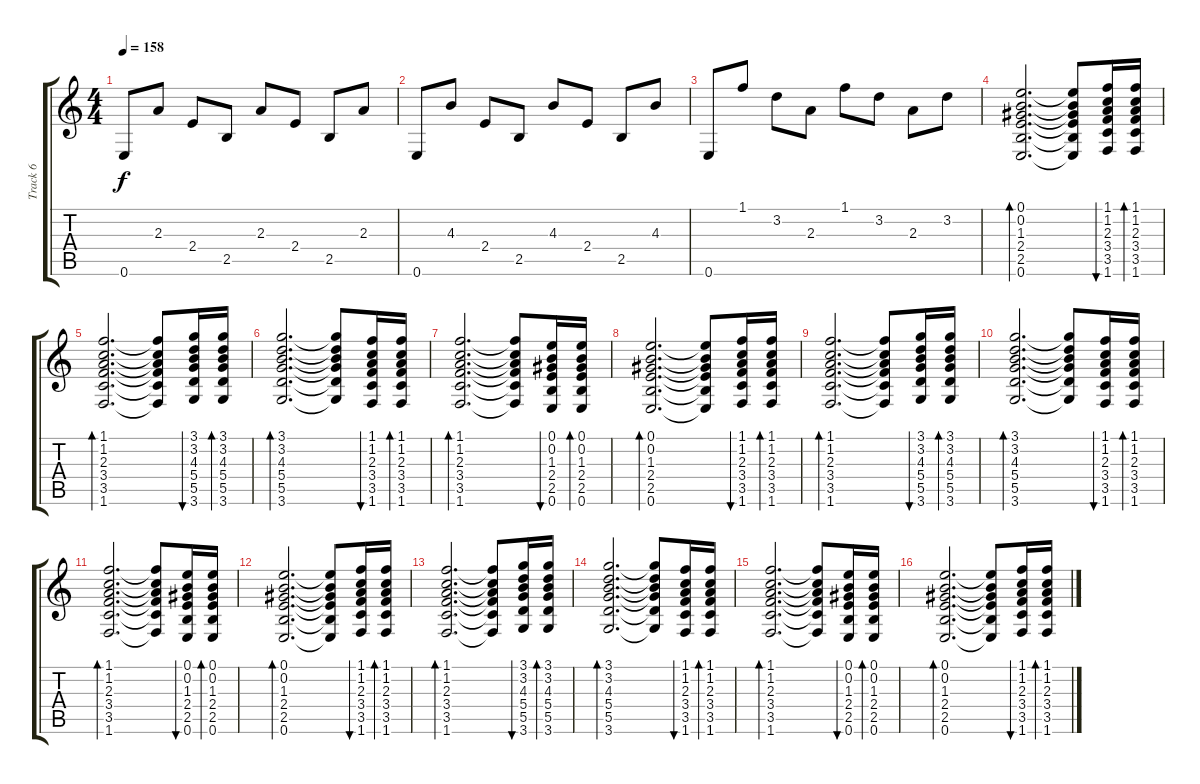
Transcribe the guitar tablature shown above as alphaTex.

\track ("Track 6" "Track 6") {instrument distortionguitar}
\staff {score tabs}
\tuning (E4 B3 G3 D3 A2 E2) {hide}
\ts (4 4)
\tempo 158
\clef g2
\ks c
0.6.8{dy f} 2.3.8 2.4.8 2.5.8 2.3.8 2.4.8 2.5.8 2.3.8 |
0.6.8 4.3.8 2.4.8 2.5.8 4.3.8 2.4.8 2.5.8 4.3.8 |
0.6.8 1.1.8 3.2.8 2.3.8 1.1.8 3.2.8 2.3.8 3.2.8 |
(0.1 0.2 1.3 2.4 2.5 0.6).2{d bd 60} (0.1{t} 0.2{t} 1.3{t} 2.4{t} 2.5{t} 0.6{t}).8 (1.1 1.2 2.3 3.4 3.5 1.6).16{bu 60} (1.1 1.2 2.3 3.4 3.5 1.6).16{bd 60} |
(1.1 1.2 2.3 3.4 3.5 1.6).2{d bd 60} (1.1{t} 1.2{t} 2.3{t} 3.4{t} 3.5{t} 1.6{t}).8 (3.1 3.2 4.3 5.4 5.5 3.6).16{bu 60} (3.1 3.2 4.3 5.4 5.5 3.6).16{bd 60} |
(3.1 3.2 4.3 5.4 5.5 3.6).2{d bd 60} (3.1{t} 3.2{t} 4.3{t} 5.4{t} 5.5{t} 3.6{t}).8 (1.1 1.2 2.3 3.4 3.5 1.6).16{bu 60} (1.1 1.2 2.3 3.4 3.5 1.6).16{bd 60} |
(1.1 1.2 2.3 3.4 3.5 1.6).2{d bd 60} (1.1{t} 1.2{t} 2.3{t} 3.4{t} 3.5{t} 1.6{t}).8 (0.1 0.2 1.3 2.4 2.5 0.6).16{bu 60} (0.1 0.2 1.3 2.4 2.5 0.6).16{bd 60} |
(0.1 0.2 1.3 2.4 2.5 0.6).2{d bd 60} (0.1{t} 0.2{t} 1.3{t} 2.4{t} 2.5{t} 0.6{t}).8 (1.1 1.2 2.3 3.4 3.5 1.6).16{bu 60} (1.1 1.2 2.3 3.4 3.5 1.6).16{bd 60} |
(1.1 1.2 2.3 3.4 3.5 1.6).2{d bd 60} (1.1{t} 1.2{t} 2.3{t} 3.4{t} 3.5{t} 1.6{t}).8 (3.1 3.2 4.3 5.4 5.5 3.6).16{bu 60} (3.1 3.2 4.3 5.4 5.5 3.6).16{bd 60} |
(3.1 3.2 4.3 5.4 5.5 3.6).2{d bd 60} (3.1{t} 3.2{t} 4.3{t} 5.4{t} 5.5{t} 3.6{t}).8 (1.1 1.2 2.3 3.4 3.5 1.6).16{bu 60} (1.1 1.2 2.3 3.4 3.5 1.6).16{bd 60} |
(1.1 1.2 2.3 3.4 3.5 1.6).2{d bd 60} (1.1{t} 1.2{t} 2.3{t} 3.4{t} 3.5{t} 1.6{t}).8 (0.1 0.2 1.3 2.4 2.5 0.6).16{bu 60} (0.1 0.2 1.3 2.4 2.5 0.6).16{bd 60} |
(0.1 0.2 1.3 2.4 2.5 0.6).2{d bd 60} (0.1{t} 0.2{t} 1.3{t} 2.4{t} 2.5{t} 0.6{t}).8 (1.1 1.2 2.3 3.4 3.5 1.6).16{bu 60} (1.1 1.2 2.3 3.4 3.5 1.6).16{bd 60} |
(1.1 1.2 2.3 3.4 3.5 1.6).2{d bd 60} (1.1{t} 1.2{t} 2.3{t} 3.4{t} 3.5{t} 1.6{t}).8 (3.1 3.2 4.3 5.4 5.5 3.6).16{bu 60} (3.1 3.2 4.3 5.4 5.5 3.6).16{bd 60} |
(3.1 3.2 4.3 5.4 5.5 3.6).2{d bd 60} (3.1{t} 3.2{t} 4.3{t} 5.4{t} 5.5{t} 3.6{t}).8 (1.1 1.2 2.3 3.4 3.5 1.6).16{bu 60} (1.1 1.2 2.3 3.4 3.5 1.6).16{bd 60} |
(1.1 1.2 2.3 3.4 3.5 1.6).2{d bd 60} (1.1{t} 1.2{t} 2.3{t} 3.4{t} 3.5{t} 1.6{t}).8 (0.1 0.2 1.3 2.4 2.5 0.6).16{bu 60} (0.1 0.2 1.3 2.4 2.5 0.6).16{bd 60} |
(0.1 0.2 1.3 2.4 2.5 0.6).2{d bd 60} (0.1{t} 0.2{t} 1.3{t} 2.4{t} 2.5{t} 0.6{t}).8 (1.1 1.2 2.3 3.4 3.5 1.6).16{bu 60} (1.1 1.2 2.3 3.4 3.5 1.6).16{bd 60}
